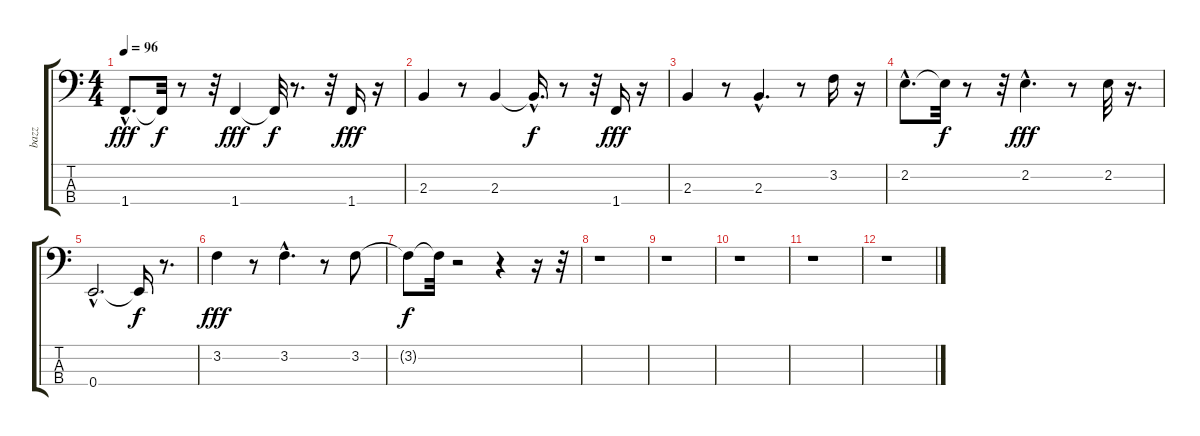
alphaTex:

\track ("bazz" "bazz") {instrument fretlessbass}
\staff {score tabs}
\tuning (G2 D2 A1 E1) {hide}
\ts (4 4)
\tempo 96
\clef f4
\ks c
1.4{hac}.8{d dy fff} 1.4{t}.32{dy f} r.8 r.32 1.4.4{dy fff} 1.4{t}.32{dy f} r.8{d} r.32 1.4.16{dy fff} r.16 |
2.3.4 r.8 2.3.4 2.3{hac t}.16{d dy f} r.8 r.32 1.4.16{dy fff} r.16 |
2.3.4 r.8 2.3{hac}.4{d} r.8 3.2.16 r.16 |
2.2{hac}.8{d} 2.2{t}.32{dy f} r.8 r.32 2.2{hac}.4{d dy fff} r.8 2.2.32 r.16{d} |
0.4{hac}.2{d} 0.4{t}.16{dy f} r.8{d} |
3.2.4{dy fff} r.8 3.2{hac}.4{d} r.8 3.2.8 |
3.2{t}.8{dy f} 3.2{t}.32 r.2 r.4 r.16 r.32 |
r.1 |
r.1 |
r.1 |
r.1 |
r.1
